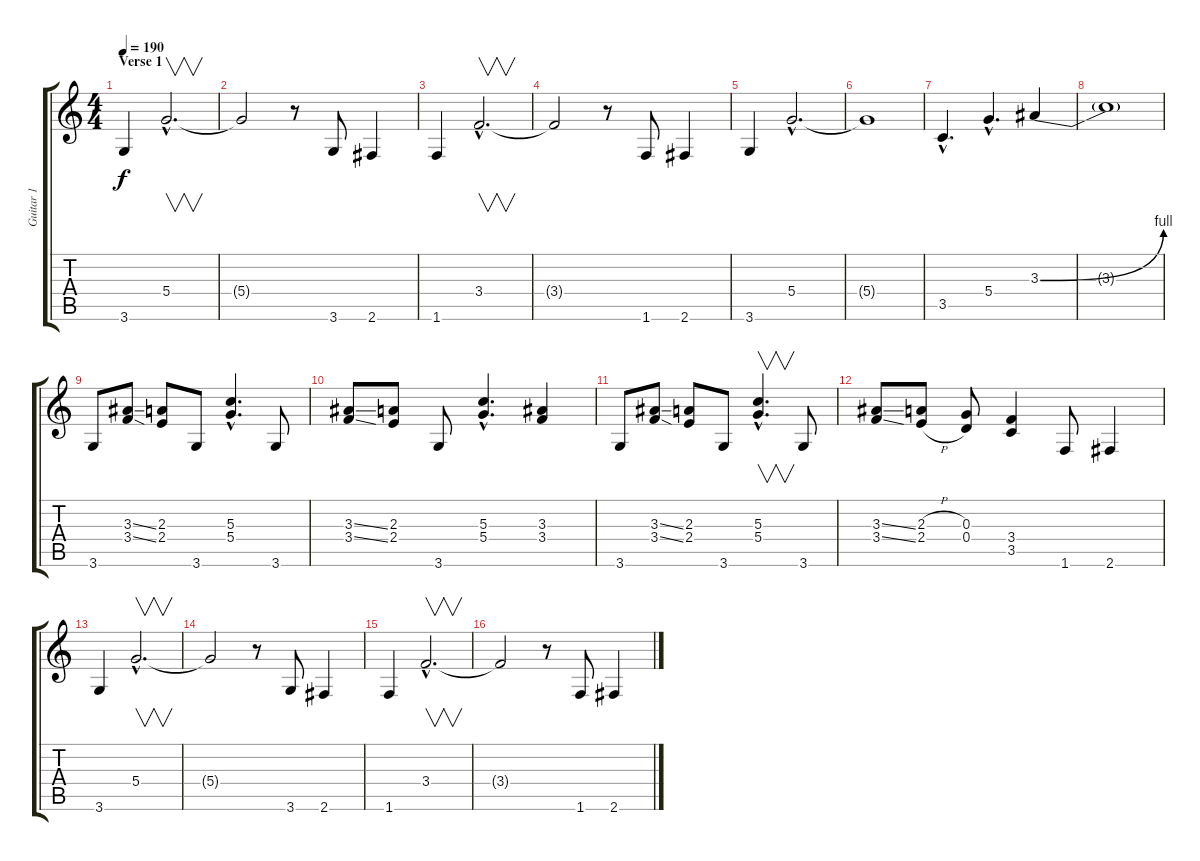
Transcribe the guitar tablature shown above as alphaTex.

\track ("Guitar 1" "Guitar 1") {instrument overdrivenguitar}
\staff {score tabs}
\tuning (E4 B3 G3 D3 A2 E2) {hide}
\ts (4 4)
\section ("" "Verse 1")
\tempo 190
\clef g2
\ks c
3.6.4{dy f} 5.4{hac}.2{v d} |
5.4{t}.2 r.8 3.6.8 2.6.4 |
1.6.4 3.4{hac}.2{v d} |
3.4{t}.2 r.8 1.6.8 2.6.4 |
3.6.4 5.4{hac}.2{d} |
5.4{t}.1 |
3.5{hac}.4{d} 5.4{hac}.4{d} 3.3{be (bend 0 0 60 4)}.4 |
3.3{t}.1 |
3.6.8 (3.3{ss} 3.4{ss}).8 (2.3 2.4).8 3.6.8 (5.3{hac} 5.4{hac}).4{d} 3.6.8 |
(3.3{ss} 3.4{ss}).8 (2.3 2.4).8 3.6.8 (5.3{hac} 5.4{hac}).4{d} (3.3 3.4).4 |
3.6.8 (3.3{ss} 3.4{ss}).8 (2.3 2.4).8 3.6.8 (5.3{hac} 5.4{hac}).4{v d} 3.6.8 |
(3.3{ss} 3.4{ss}).8 (2.3{h} 2.4{h}).8 (0.3 0.4).8 (3.4 3.5).4 1.6.8 2.6.4 |
3.6.4 5.4{hac}.2{v d} |
5.4{t}.2 r.8 3.6.8 2.6.4 |
1.6.4 3.4{hac}.2{v d} |
3.4{t}.2 r.8 1.6.8 2.6.4
